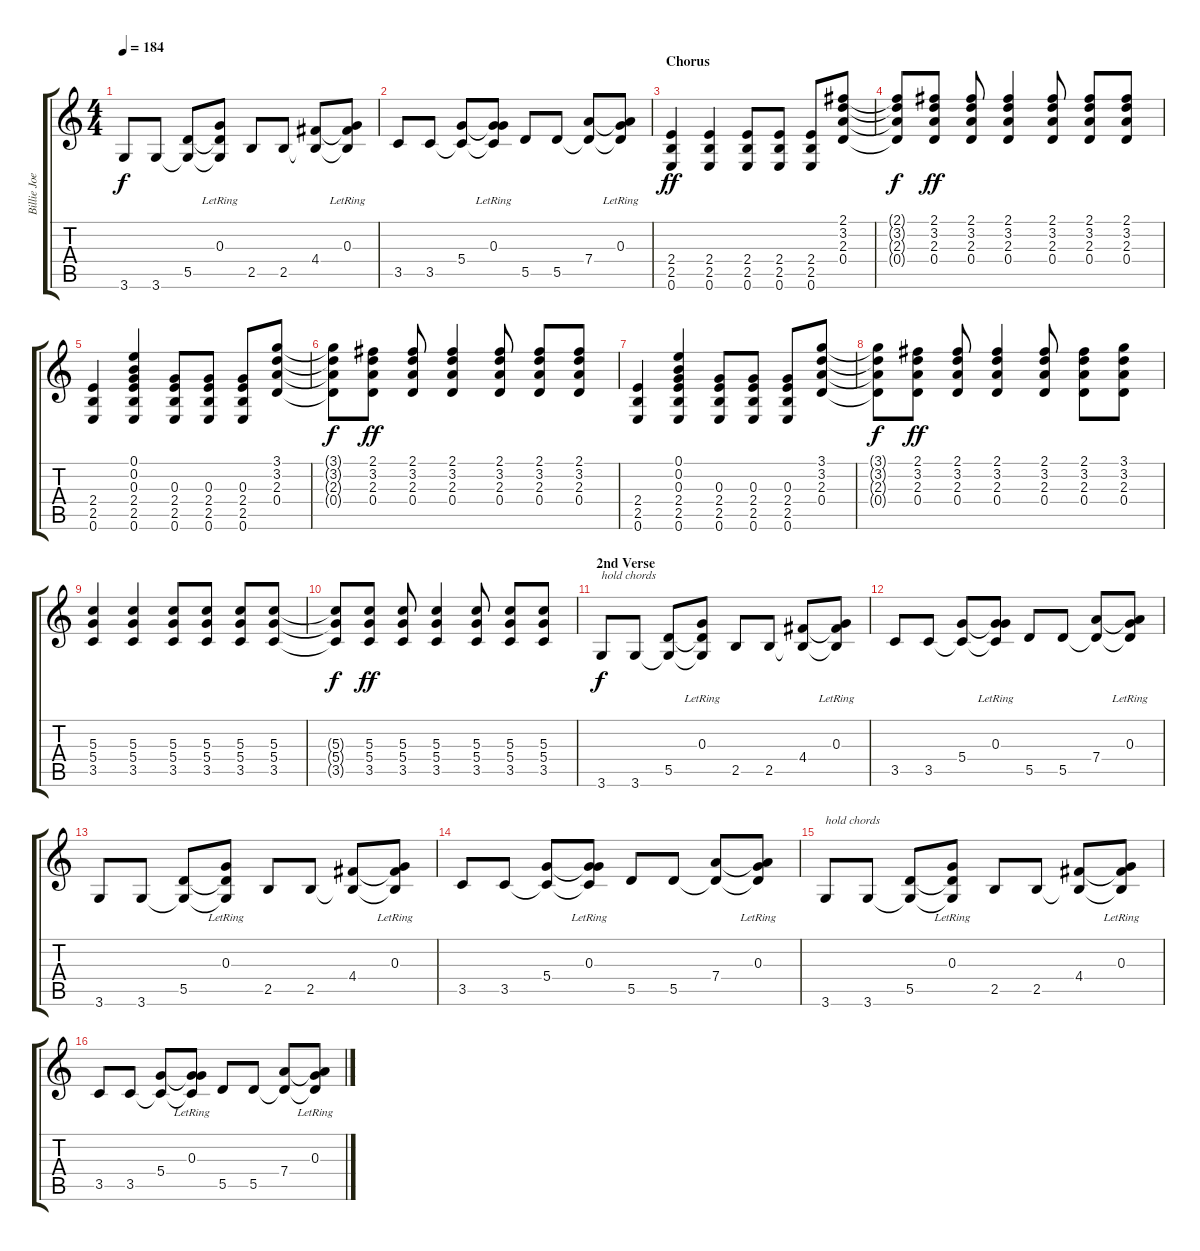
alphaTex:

\track ("Billie Joe Armstrong (Guitar 1)" "Billie Joe") {instrument distortionguitar}
\staff {score tabs}
\tuning (E4 B3 G3 D3 A2 E2) {hide}
\ts (4 4)
\tempo 184
\clef g2
\ks c
3.6.8{dy f} 3.6.8 (5.5 3.6{t}).8 (0.3{lr} 5.5{t} 3.6{t}).8 2.5.8 2.5.8 (4.4 2.5{t}).8 (0.3{lr} 4.4{t} 2.5{t}).8 |
3.5.8 3.5.8 (5.4 3.5{t}).8 (0.3{lr} 5.4{t} 3.5{t}).8 5.5.8 5.5.8 (7.4 5.5{t}).8 (0.3{lr} 7.4{t} 5.5{t}).8 |
\section ("" "Chorus")
(2.4 2.5 0.6).4{dy ff} (2.4 2.5 0.6).4 (2.4 2.5 0.6).8 (2.4 2.5 0.6).8 (2.4 2.5 0.6).8 (2.1 3.2 2.3 0.4).8 |
(2.1{t} 3.2{t} 2.3{t} 0.4{t}).8{dy f} (2.1 3.2 2.3 0.4).8{dy ff} (2.1 3.2 2.3 0.4).8 (2.1 3.2 2.3 0.4).4 (2.1 3.2 2.3 0.4).8 (2.1 3.2 2.3 0.4).8 (2.1 3.2 2.3 0.4).8 |
(2.4 2.5 0.6).4 (0.1 0.2 0.3 2.4 2.5 0.6).4 (0.3 2.4 2.5 0.6).8 (0.3 2.4 2.5 0.6).8 (0.3 2.4 2.5 0.6).8 (3.1 3.2 2.3 0.4).8 |
(3.1{t} 3.2{t} 2.3{t} 0.4{t}).8{dy f} (2.1 3.2 2.3 0.4).8{dy ff} (2.1 3.2 2.3 0.4).8 (2.1 3.2 2.3 0.4).4 (2.1 3.2 2.3 0.4).8 (2.1 3.2 2.3 0.4).8 (2.1 3.2 2.3 0.4).8 |
(2.4 2.5 0.6).4 (0.1 0.2 0.3 2.4 2.5 0.6).4 (0.3 2.4 2.5 0.6).8 (0.3 2.4 2.5 0.6).8 (0.3 2.4 2.5 0.6).8 (3.1 3.2 2.3 0.4).8 |
(3.1{t} 3.2{t} 2.3{t} 0.4{t}).8{dy f} (2.1 3.2 2.3 0.4).8{dy ff} (2.1 3.2 2.3 0.4).8 (2.1 3.2 2.3 0.4).4 (2.1 3.2 2.3 0.4).8 (2.1 3.2 2.3 0.4).8 (3.1 3.2 2.3 0.4).8 |
(5.3 5.4 3.5).4 (5.3 5.4 3.5).4 (5.3 5.4 3.5).8 (5.3 5.4 3.5).8 (5.3 5.4 3.5).8 (5.3 5.4 3.5).8 |
(5.3{t} 5.4{t} 3.5{t}).8{dy f} (5.3 5.4 3.5).8{dy ff} (5.3 5.4 3.5).8 (5.3 5.4 3.5).4 (5.3 5.4 3.5).8 (5.3 5.4 3.5).8 (5.3 5.4 3.5).8 |
\section ("" "2nd Verse")
3.6.8{txt "hold chords" dy f} 3.6.8 (5.5 3.6{t}).8 (0.3{lr} 5.5{t} 3.6{t}).8 2.5.8 2.5.8 (4.4 2.5{t}).8 (0.3{lr} 4.4{t} 2.5{t}).8 |
3.5.8 3.5.8 (5.4 3.5{t}).8 (0.3{lr} 5.4{t} 3.5{t}).8 5.5.8 5.5.8 (7.4 5.5{t}).8 (0.3{lr} 7.4{t} 5.5{t}).8 |
3.6.8 3.6.8 (5.5 3.6{t}).8 (0.3{lr} 5.5{t} 3.6{t}).8 2.5.8 2.5.8 (4.4 2.5{t}).8 (0.3{lr} 4.4{t} 2.5{t}).8 |
3.5.8 3.5.8 (5.4 3.5{t}).8 (0.3{lr} 5.4{t} 3.5{t}).8 5.5.8 5.5.8 (7.4 5.5{t}).8 (0.3{lr} 7.4{t} 5.5{t}).8 |
3.6.8{txt "hold chords"} 3.6.8 (5.5 3.6{t}).8 (0.3{lr} 5.5{t} 3.6{t}).8 2.5.8 2.5.8 (4.4 2.5{t}).8 (0.3{lr} 4.4{t} 2.5{t}).8 |
3.5.8 3.5.8 (5.4 3.5{t}).8 (0.3{lr} 5.4{t} 3.5{t}).8 5.5.8 5.5.8 (7.4 5.5{t}).8 (0.3{lr} 7.4{t} 5.5{t}).8
